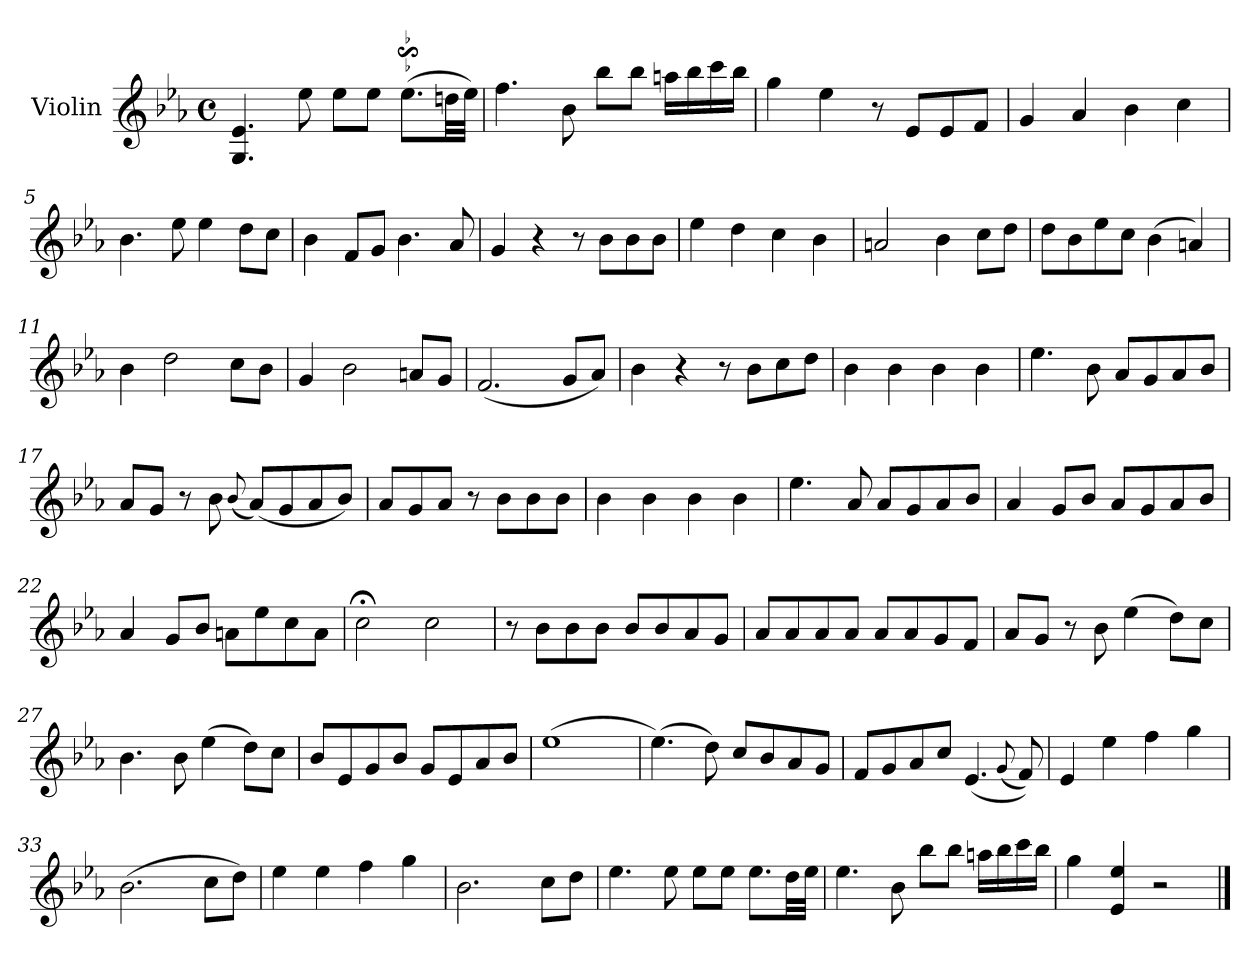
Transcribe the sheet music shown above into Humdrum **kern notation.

**kern
*part1
*staff1
*I"Violin
*I'Vln.
*clefG2
*k[b-e-a-]
*M4/4
*met(c)
=1
4.G/ 4.e-/
8ee-\
8ee-\L
8ee-\J
(>8.ee-s$Ss\L
32dd\LL
32ee-\JJJ)
=2
4.ff\
8b-\
8bb-\L
8bb-\J
16aan\LL
16bb-\
16ccc\
16bb-\JJ
=3
4gg\
4ee-\
8r
8e-/L
8e-/
8f/J
=4
4g/
4a-/
4b-\
4cc\
!!LO:LB:g=z
=5
4.b-\
8ee-\
4ee-\
8dd\L
8cc\J
=6
4b-\
8f/L
8g/J
4.b-\
8a-/
=7
4g/
4r
8r
8b-\L
8b-\
8b-\J
=8
4ee-\
4dd\
4cc\
4b-\
=9
2an/
4b-\
8cc\L
8dd\J
=10
8dd\L
8b-\
8ee-\
8cc\J
(>4b-\
4an/)
!!LO:LB:g=z
=11
4b-\
2dd\
8cc\L
8b-\J
=12
4g/
2b-\
8an/L
8g/J
=13
(<2.f/
8g/L
8a-/J)
=14
4b-\
4r
8r
8b-\L
8cc\
8dd\J
=15
4b-\
4b-\
4b-\
4b-\
=16
4.ee-\
8b-\
8a-/L
8g/
8a-/
8b-/J
!!LO:LB:g=z
=17
8a-/L
8g/J
8r
8b-\
(<8qqb-/
(<8a-/L)
8g/
8a-/
8b-/J)
=18
8a-/L
8g/
8a-/J
8r
8b-\L
8b-\
8b-\J
=19
4b-\
4b-\
4b-\
4b-\
=20
4.ee-\
8a-/
8a-/L
8g/
8a-/
8b-/J
=21
4a-/
8g/L
8b-/J
8a-/L
8g/
8a-/
8b-/J
!!LO:LB:g=z
=22
4a-/
8g/L
8b-/J
8an\L
8ee-\
8cc\
8a\J
=23
2cc;<\
2cc\
=24
8r
8b-\L
8b-\
8b-\J
8b-/L
8b-/
8a-/
8g/J
=25
8a-/L
8a-/
8a-/
8a-/J
8a-/L
8a-/
8g/
8f/J
=26
8a-/L
8g/J
8r
8b-\
(>4ee-\
8dd\L)
8cc\J
!!LO:LB:g=z
=27
4.b-\
8b-\
(>4ee-\
8dd\L)
8cc\J
=28
8b-/L
8e-/
8g/
8b-/J
8g/L
8e-/
8a-/
8b-/J
=29
(>1ee-
=30
(>4.ee-\)
8dd\)
8cc/L
8b-/
8a-/
8g/J
=31
8f/L
8g/
8a-/
8cc/J
(<4.e-/
(<8qqg/
8f/))
=32
4e-/
4ee-\
4ff\
4gg\
!!LO:LB:g=z
=33
(>2.b-\
8cc\L
8dd\J)
=34
4ee-\
4ee-\
4ff\
4gg\
=35
2.b-\
8cc\L
8dd\J
=36
4.ee-\
8ee-\
8ee-\L
8ee-\J
8.ee-\L
32dd\LL
32ee-\JJJ
=37
4.ee-\
8b-\
8bb-\L
8bb-\J
16aan\LL
16bb-\
16ccc\
16bb-\JJ
!!LO:LB:g=z
=38
4gg\
4e-/ 4ee-/
2r
==
*-
